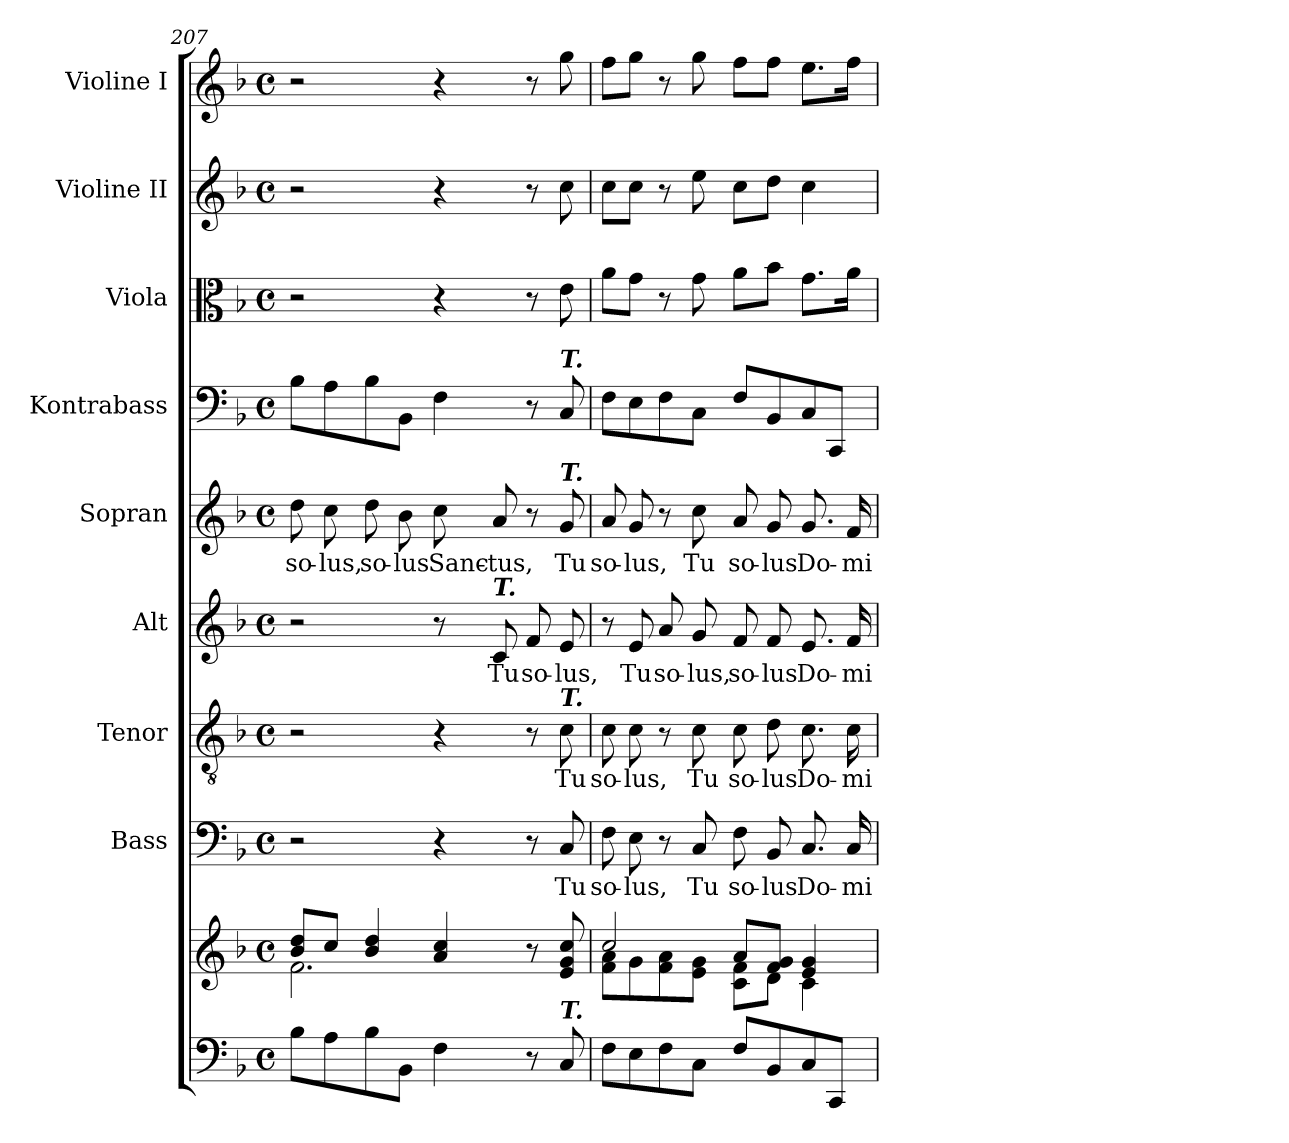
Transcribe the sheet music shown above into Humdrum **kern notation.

**kern	**kern	**kern	**text	**kern	**text	**kern	**text	**kern	**text	**kern	**kern	**kern	**kern
*part9	*part9	*part8	*part8	*part7	*part7	*part6	*part6	*part5	*part5	*part4	*part3	*part2	*part1
*staff10	*staff9	*staff8	*staff8	*staff7	*staff7	*staff6	*staff6	*staff5	*staff5	*staff4	*staff3	*staff2	*staff1
*	*	*I"Bass	*	*I"Tenor	*	*I"Alt	*	*I"Sopran	*	*I"Kontrabass	*I"Viola	*I"Violine II	*I"Violine I
*	*	*I'B.	*	*I'T.	*	*I'A.	*	*I'S.	*	*I'Kb.	*I'Vla.	*I'Vl. II	*I'Vl. I
*clefF4	*clefG2	*clefF4	*	*clefGv2	*	*clefG2	*	*clefG2	*	*clefF4	*clefC3	*clefG2	*clefG2
*	*	*	*	*	*	*	*	*	*	*ITrd7c12	*	*	*
*k[b-]	*k[b-]	*k[b-]	*	*k[b-]	*	*k[b-]	*	*k[b-]	*	*k[b-]	*k[b-]	*k[b-]	*k[b-]
*F:	*F:	*F:	*	*F:	*	*F:	*	*F:	*	*F:	*F:	*F:	*F:
*M4/4	*M4/4	*M4/4	*	*M4/4	*	*M4/4	*	*M4/4	*	*M4/4	*M4/4	*M4/4	*M4/4
*met(c)	*met(c)	*met(c)	*	*met(c)	*	*met(c)	*	*met(c)	*	*met(c)	*met(c)	*met(c)	*met(c)
=207	=207	=207	=207	=207	=207	=207	=207	=207	=207	=207	=207	=207	=207
*	*^	*	*	*	*	*	*	*	*	*	*	*	*
!	!	!	!	!	!	!	!	!	!	!LO:LY:b	!	!	!	!
8B-\L	8b-/ 8dd/L	2.f\	2r	.	2r	.	2r	.	8dd\	so-	8BB-\L	2r	2r	2r
!	!	!	!	!	!	!	!	!	!	!LO:LY:b	!	!	!	!
8A\	8cc/J	.	.	.	.	.	.	.	8cc\	-lus,	8AA\	.	.	.
!	!	!	!	!	!	!	!	!	!	!LO:LY:b	!	!	!	!
8B-\	4b-/ 4dd/	.	.	.	.	.	.	.	8dd\	so-	8BB-\	.	.	.
!	!	!	!	!	!	!	!	!	!	!LO:LY:b	!	!	!	!
8BB-\J	.	.	.	.	.	.	.	.	8b-\	-lus	8BBB-\J	.	.	.
!	!	!	!	!	!	!	!	!	!	!LO:LY:b	!	!	!	!
4F\	4a/ 4cc/	.	4r	.	4r	.	8r	.	8cc\	Sanc-	4FF\	4r	4r	4r
!	!	!	!	!	!	!	!LO:TX:a:Bi:t=T.	!	!	!	!	!	!	!
!	!	!	!	!	!	!	!	!LO:LY:b	!	!LO:LY:b	!	!	!	!
.	.	.	.	.	.	.	8c/	Tu	8a/	-tus,	.	.	.	.
!	!	!	!	!	!	!	!	!LO:LY:b	!	!	!	!	!	!
8r	8r	4ryy	8r	.	8r	.	8f/	so-	8r	.	8r	8r	8r	8r
!	!	!	!	!	!	!	!	!	!	!	!LO:TX:a:Bi:t=T.	!	!	!
!	!	!	!	!	!	!	!	!	!LO:TX:a:Bi:t=T.	!	!	!	!	!
!	!	!	!	!	!LO:TX:a:Bi:t=T.	!	!	!	!	!	!	!	!	!
!LO:TX:a:Bi:t=T.	!	!	!	!	!	!	!	!	!	!	!	!	!	!
!	!	!	!	!LO:LY:b	!	!LO:LY:b	!	!LO:LY:b	!	!LO:LY:b	!	!	!	!
8C/	8e/ 8g/ 8cc/	.	8C/	Tu	8c\	Tu	8e/	-lus,	8g/	Tu	8CC/	8e\	8cc\	8gg\
=208	=208	=208	=208	=208	=208	=208	=208	=208	=208	=208	=208	=208	=208	=208
!	!	!	!	!LO:LY:b	!	!LO:LY:b	!	!	!	!LO:LY:b	!	!	!	!
8F\L	2cc/	8f\ 8a\L	8F\	so-	8c\	so-	8r	.	8a/	so-	8FF\L	8a\L	8cc\L	8ff\L
!	!	!	!	!LO:LY:b	!	!LO:LY:b	!	!LO:LY:b	!	!LO:LY:b	!	!	!	!
8E\	.	8g\	8E\	-lus,	8c\	-lus,	8e/	Tu	8g/	-lus,	8EE\	8g\J	8cc\J	8gg\J
!	!	!	!	!	!	!	!	!LO:LY:b	!	!	!	!	!	!
8F\	.	8f\ 8a\	8r	.	8r	.	8a/	so-	8r	.	8FF\	8r	8r	8r
!	!	!	!	!LO:LY:b	!	!LO:LY:b	!	!LO:LY:b	!	!LO:LY:b	!	!	!	!
8C\J	.	8e\ 8g\J	8C/	Tu	8c\	Tu	8g/	-lus,	8cc\	Tu	8CC\J	8g\	8ee\	8gg\
!	!	!	!	!LO:LY:b	!	!LO:LY:b	!	!LO:LY:b	!	!LO:LY:b	!	!	!	!
8F/L	8a/L	8c\ 8f\L	8F\	so-	8c\	so-	8f/	so-	8a/	so-	8FF/L	8a\L	8cc\L	8ff\L
!	!	!	!	!LO:LY:b	!	!LO:LY:b	!	!LO:LY:b	!	!LO:LY:b	!	!	!	!
8BB-/	8f/ 8g/J	8d\J	8BB-/	-lus	8d\	-lus	8f/	-lus	8g/	-lus	8BBB-/	8b-\J	8dd\J	8ff\J
!	!	!	!	!LO:LY:b	!	!LO:LY:b	!	!LO:LY:b	!	!LO:LY:b	!	!	!	!
8C/	4e/ 4g/	4c\	8.C/	Do-	8.c\	Do-	8.e/	Do-	8.g/	Do-	8CC/	8.g\L	4cc\	8.ee\L
8CC/J	.	.	.	.	.	.	.	.	.	.	8CCC/J	.	.	.
!	!	!	!	!LO:LY:b	!	!LO:LY:b	!	!LO:LY:b	!	!LO:LY:b	!	!	!	!
.	.	.	16C/	-mi-	16c\	-mi-	16f/	-mi-	16f/	-mi-	.	16a\Jk	.	16ff\Jk
*	*v	*v	*	*	*	*	*	*	*	*	*	*	*	*
=	=	=	=	=	=	=	=	=	=	=	=	=	=
*-	*-	*-	*-	*-	*-	*-	*-	*-	*-	*-	*-	*-	*-
